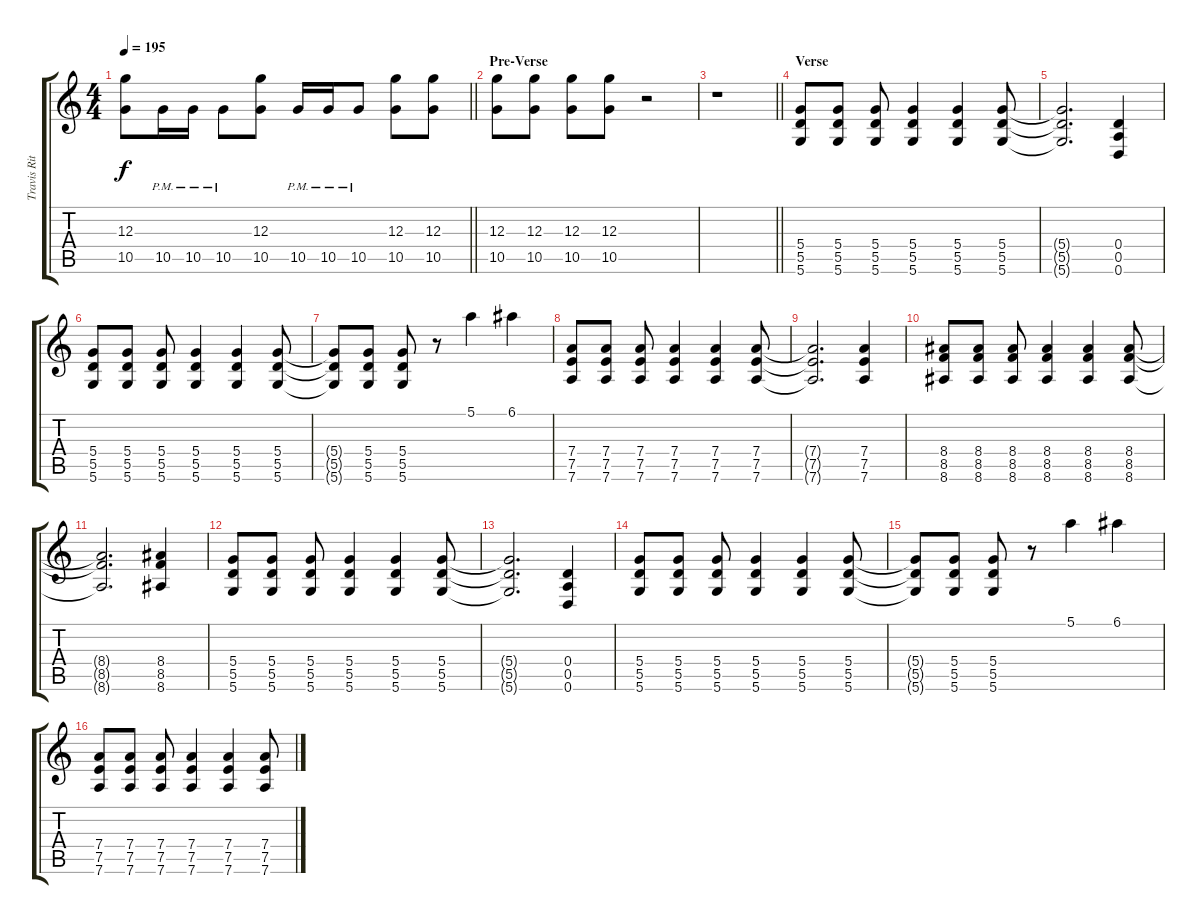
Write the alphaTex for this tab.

\track ("Travis Ritcher" "Travis Rit") {instrument distortionguitar}
\staff {score tabs}
\tuning (E4 B3 G3 D3 A2 D2) {hide}
\ts (4 4)
\tempo 195
\clef g2
\barLineRight lightlight
\ks c
(12.3 10.5).8{dy f} 10.5{pm}.16 10.5{pm}.16 10.5{pm}.8 (12.3 10.5).8 10.5{pm}.16 10.5{pm}.16 10.5{pm}.8 (12.3 10.5).8 (12.3 10.5).8 |
\section ("" "Pre-Verse")
(12.3 10.5).8 (12.3 10.5).8 (12.3 10.5).8 (12.3 10.5).8 r.2 |
\barLineRight lightlight
r.1 |
\section ("" "Verse")
(5.4 5.5 5.6).8 (5.4 5.5 5.6).8 (5.4 5.5 5.6).8 (5.4 5.5 5.6).4 (5.4 5.5 5.6).4 (5.4 5.5 5.6).8 |
(5.4{t} 5.5{t} 5.6{t}).2{d} (0.4 0.5 0.6).4 |
(5.4 5.5 5.6).8 (5.4 5.5 5.6).8 (5.4 5.5 5.6).8 (5.4 5.5 5.6).4 (5.4 5.5 5.6).4 (5.4 5.5 5.6).8 |
(5.4{t} 5.5{t} 5.6{t}).8 (5.4 5.5 5.6).8 (5.4 5.5 5.6).8 r.8 5.1.4 6.1.4 |
(7.4 7.5 7.6).8 (7.4 7.5 7.6).8 (7.4 7.5 7.6).8 (7.4 7.5 7.6).4 (7.4 7.5 7.6).4 (7.4 7.5 7.6).8 |
(7.4{t} 7.5{t} 7.6{t}).2{d} (7.4 7.5 7.6).4 |
(8.4 8.5 8.6).8 (8.4 8.5 8.6).8 (8.4 8.5 8.6).8 (8.4 8.5 8.6).4 (8.4 8.5 8.6).4 (8.4 8.5 8.6).8 |
(8.4{t} 8.5{t} 8.6{t}).2{d} (8.4 8.5 8.6).4 |
(5.4 5.5 5.6).8 (5.4 5.5 5.6).8 (5.4 5.5 5.6).8 (5.4 5.5 5.6).4 (5.4 5.5 5.6).4 (5.4 5.5 5.6).8 |
(5.4{t} 5.5{t} 5.6{t}).2{d} (0.4 0.5 0.6).4 |
(5.4 5.5 5.6).8 (5.4 5.5 5.6).8 (5.4 5.5 5.6).8 (5.4 5.5 5.6).4 (5.4 5.5 5.6).4 (5.4 5.5 5.6).8 |
(5.4{t} 5.5{t} 5.6{t}).8 (5.4 5.5 5.6).8 (5.4 5.5 5.6).8 r.8 5.1.4 6.1.4 |
(7.4 7.5 7.6).8 (7.4 7.5 7.6).8 (7.4 7.5 7.6).8 (7.4 7.5 7.6).4 (7.4 7.5 7.6).4 (7.4 7.5 7.6).8
